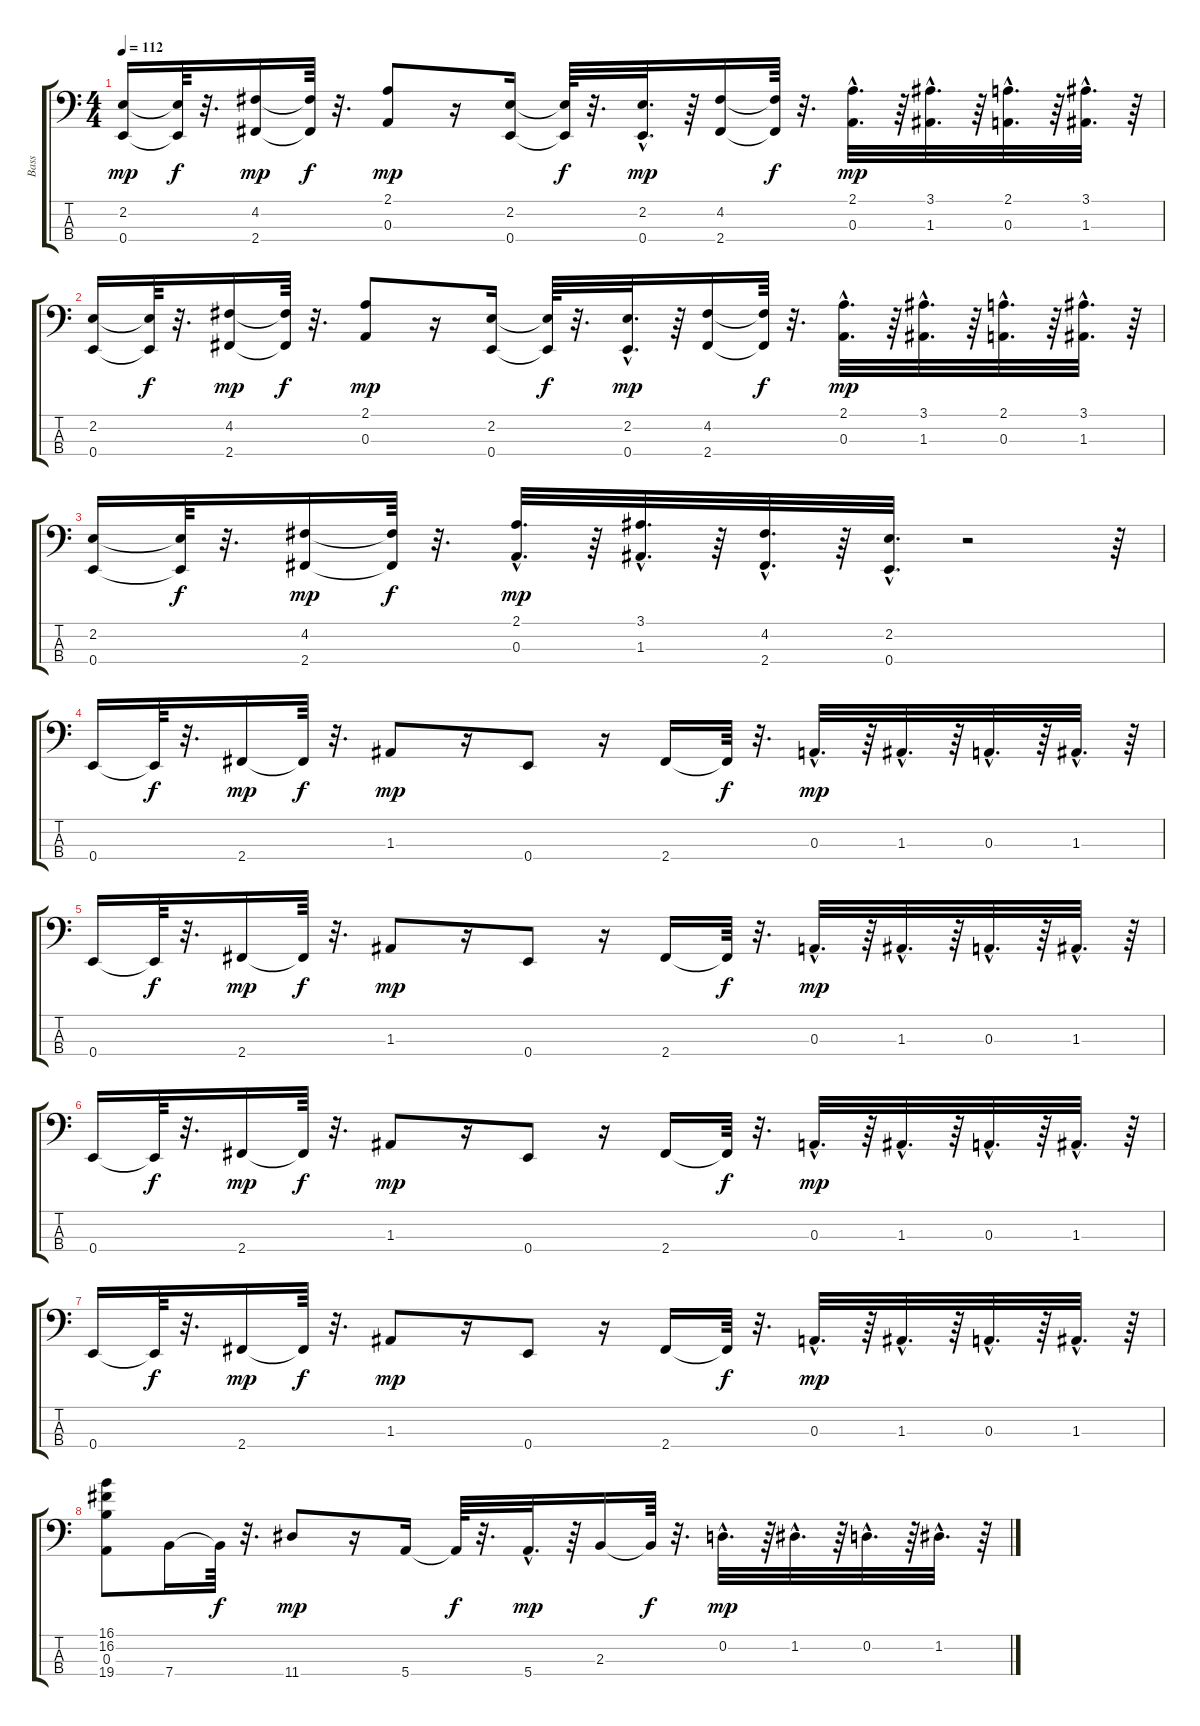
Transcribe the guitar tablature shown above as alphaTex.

\track ("Bass" "Bass") {instrument electricbasspick}
\staff {score tabs}
\tuning (G2 D2 A1 E1) {hide}
\ts (4 4)
\tempo 112
\clef f4
\ks c
(2.2 0.4).16{dy mp} (2.2{t} 0.4{t}).64{dy f} r.32{d} (4.2 2.4).16{dy mp} (4.2{t} 2.4{t}).64{dy f} r.32{d} (2.1 0.3).8{dy mp} r.16 (2.2 0.4).16 (2.2{t} 0.4{t}).64{dy f} r.32{d} (2.2{hac} 0.4{hac}).32{d dy mp} r.64 (4.2 2.4).16 (4.2{t} 2.4{t}).64{dy f} r.32{d} (2.1{hac} 0.3{hac}).32{d dy mp} r.64 (3.1{hac} 1.3{hac}).32{d} r.64 (2.1{hac} 0.3{hac}).32{d} r.64 (3.1{hac} 1.3{hac}).32{d} r.64 |
(2.2 0.4).16 (2.2{t} 0.4{t}).64{dy f} r.32{d} (4.2 2.4).16{dy mp} (4.2{t} 2.4{t}).64{dy f} r.32{d} (2.1 0.3).8{dy mp} r.16 (2.2 0.4).16 (2.2{t} 0.4{t}).64{dy f} r.32{d} (2.2{hac} 0.4{hac}).32{d dy mp} r.64 (4.2 2.4).16 (4.2{t} 2.4{t}).64{dy f} r.32{d} (2.1{hac} 0.3{hac}).32{d dy mp} r.64 (3.1{hac} 1.3{hac}).32{d} r.64 (2.1{hac} 0.3{hac}).32{d} r.64 (3.1{hac} 1.3{hac}).32{d} r.64 |
(2.2 0.4).16 (2.2{t} 0.4{t}).64{dy f} r.32{d} (4.2 2.4).16{dy mp} (4.2{t} 2.4{t}).64{dy f} r.32{d} (2.1{hac} 0.3{hac}).32{d dy mp} r.64 (3.1{hac} 1.3{hac}).32{d} r.64 (4.2{hac} 2.4{hac}).32{d} r.64 (2.2{hac} 0.4{hac}).32{d} r.2 r.64 |
0.4.16 0.4{t}.64{dy f} r.32{d} 2.4.16{dy mp} 2.4{t}.64{dy f} r.32{d} 1.3.8{dy mp} r.16 0.4.8 r.16 2.4.16 2.4{t}.64{dy f} r.32{d} 0.3{hac}.32{d dy mp} r.64 1.3{hac}.32{d} r.64 0.3{hac}.32{d} r.64 1.3{hac}.32{d} r.64 |
0.4.16 0.4{t}.64{dy f} r.32{d} 2.4.16{dy mp} 2.4{t}.64{dy f} r.32{d} 1.3.8{dy mp} r.16 0.4.8 r.16 2.4.16 2.4{t}.64{dy f} r.32{d} 0.3{hac}.32{d dy mp} r.64 1.3{hac}.32{d} r.64 0.3{hac}.32{d} r.64 1.3{hac}.32{d} r.64 |
0.4.16 0.4{t}.64{dy f} r.32{d} 2.4.16{dy mp} 2.4{t}.64{dy f} r.32{d} 1.3.8{dy mp} r.16 0.4.8 r.16 2.4.16 2.4{t}.64{dy f} r.32{d} 0.3{hac}.32{d dy mp} r.64 1.3{hac}.32{d} r.64 0.3{hac}.32{d} r.64 1.3{hac}.32{d} r.64 |
0.4.16 0.4{t}.64{dy f} r.32{d} 2.4.16{dy mp} 2.4{t}.64{dy f} r.32{d} 1.3.8{dy mp} r.16 0.4.8 r.16 2.4.16 2.4{t}.64{dy f} r.32{d} 0.3{hac}.32{d dy mp} r.64 1.3{hac}.32{d} r.64 0.3{hac}.32{d} r.64 1.3{hac}.32{d} r.64 |
(16.1 16.2 0.3 19.4).8 7.4.16 7.4{t}.64{dy f} r.32{d} 11.4.8{dy mp} r.16 5.4.16 5.4{t}.64{dy f} r.32{d} 5.4{hac}.32{d dy mp} r.64 2.3.16 2.3{t}.64{dy f} r.32{d} 0.2{hac}.32{d dy mp} r.64 1.2{hac}.32{d} r.64 0.2{hac}.32{d} r.64 1.2{hac}.32{d} r.64
